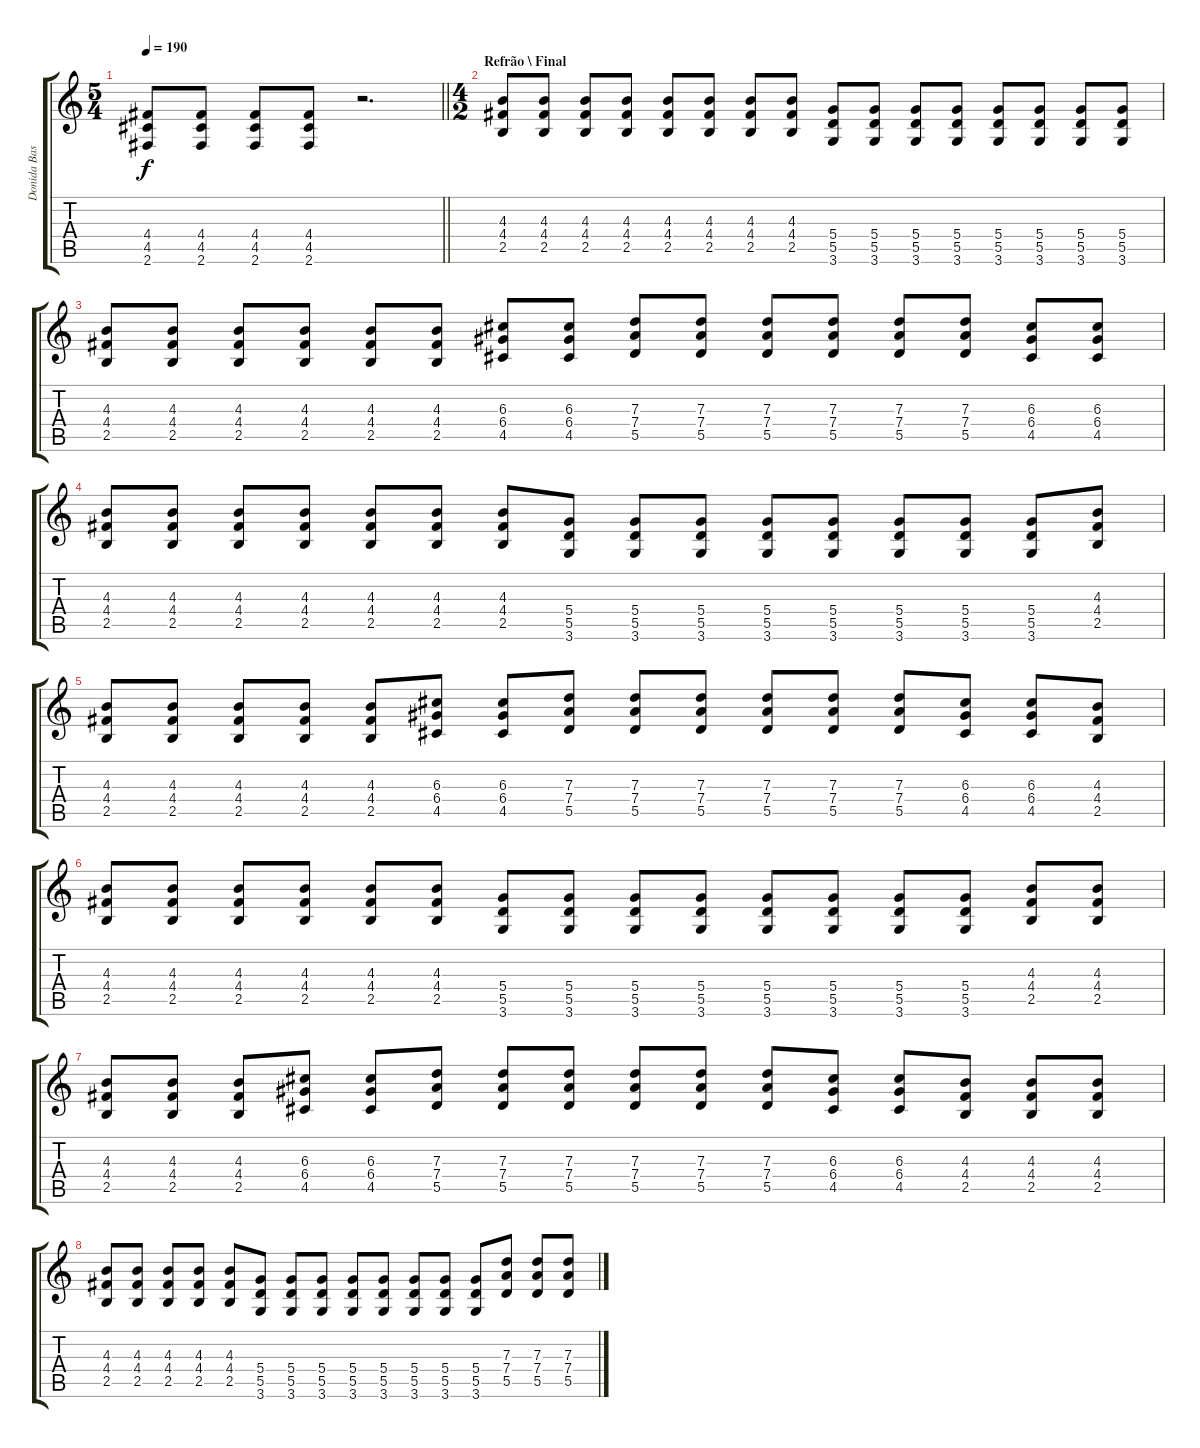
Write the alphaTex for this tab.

\track ("Donida Base" "Donida Bas") {instrument distortionguitar}
\staff {score tabs}
\tuning (E4 B3 G3 D3 A2 E2) {hide}
\ts (5 4)
\tempo 190
\clef g2
\barLineRight lightlight
\ks c
(4.4 4.5 2.6).8{dy f} (4.4 4.5 2.6).8 (4.4 4.5 2.6).8 (4.4 4.5 2.6).8 r.2{d} |
\ts (4 2)
\section ("" "Refrão \\ Final")
(4.3 4.4 2.5).8 (4.3 4.4 2.5).8 (4.3 4.4 2.5).8 (4.3 4.4 2.5).8 (4.3 4.4 2.5).8 (4.3 4.4 2.5).8 (4.3 4.4 2.5).8 (4.3 4.4 2.5).8 (5.4 5.5 3.6).8 (5.4 5.5 3.6).8 (5.4 5.5 3.6).8 (5.4 5.5 3.6).8 (5.4 5.5 3.6).8 (5.4 5.5 3.6).8 (5.4 5.5 3.6).8 (5.4 5.5 3.6).8 |
(4.3 4.4 2.5).8 (4.3 4.4 2.5).8 (4.3 4.4 2.5).8 (4.3 4.4 2.5).8 (4.3 4.4 2.5).8 (4.3 4.4 2.5).8 (6.3 6.4 4.5).8 (6.3 6.4 4.5).8 (7.3 7.4 5.5).8 (7.3 7.4 5.5).8 (7.3 7.4 5.5).8 (7.3 7.4 5.5).8 (7.3 7.4 5.5).8 (7.3 7.4 5.5).8 (6.3 6.4 4.5).8 (6.3 6.4 4.5).8 |
(4.3 4.4 2.5).8 (4.3 4.4 2.5).8 (4.3 4.4 2.5).8 (4.3 4.4 2.5).8 (4.3 4.4 2.5).8 (4.3 4.4 2.5).8 (4.3 4.4 2.5).8 (5.4 5.5 3.6).8 (5.4 5.5 3.6).8 (5.4 5.5 3.6).8 (5.4 5.5 3.6).8 (5.4 5.5 3.6).8 (5.4 5.5 3.6).8 (5.4 5.5 3.6).8 (5.4 5.5 3.6).8 (4.3 4.4 2.5).8 |
(4.3 4.4 2.5).8 (4.3 4.4 2.5).8 (4.3 4.4 2.5).8 (4.3 4.4 2.5).8 (4.3 4.4 2.5).8 (6.3 6.4 4.5).8 (6.3 6.4 4.5).8 (7.3 7.4 5.5).8 (7.3 7.4 5.5).8 (7.3 7.4 5.5).8 (7.3 7.4 5.5).8 (7.3 7.4 5.5).8 (7.3 7.4 5.5).8 (6.3 6.4 4.5).8 (6.3 6.4 4.5).8 (4.3 4.4 2.5).8 |
(4.3 4.4 2.5).8 (4.3 4.4 2.5).8 (4.3 4.4 2.5).8 (4.3 4.4 2.5).8 (4.3 4.4 2.5).8 (4.3 4.4 2.5).8 (5.4 5.5 3.6).8 (5.4 5.5 3.6).8 (5.4 5.5 3.6).8 (5.4 5.5 3.6).8 (5.4 5.5 3.6).8 (5.4 5.5 3.6).8 (5.4 5.5 3.6).8 (5.4 5.5 3.6).8 (4.3 4.4 2.5).8 (4.3 4.4 2.5).8 |
(4.3 4.4 2.5).8 (4.3 4.4 2.5).8 (4.3 4.4 2.5).8 (6.3 6.4 4.5).8 (6.3 6.4 4.5).8 (7.3 7.4 5.5).8 (7.3 7.4 5.5).8 (7.3 7.4 5.5).8 (7.3 7.4 5.5).8 (7.3 7.4 5.5).8 (7.3 7.4 5.5).8 (6.3 6.4 4.5).8 (6.3 6.4 4.5).8 (4.3 4.4 2.5).8 (4.3 4.4 2.5).8 (4.3 4.4 2.5).8 |
(4.3 4.4 2.5).8 (4.3 4.4 2.5).8 (4.3 4.4 2.5).8 (4.3 4.4 2.5).8 (4.3 4.4 2.5).8 (5.4 5.5 3.6).8 (5.4 5.5 3.6).8 (5.4 5.5 3.6).8 (5.4 5.5 3.6).8 (5.4 5.5 3.6).8 (5.4 5.5 3.6).8 (5.4 5.5 3.6).8 (5.4 5.5 3.6).8 (7.3 7.4 5.5).8 (7.3 7.4 5.5).8 (7.3 7.4 5.5).8
